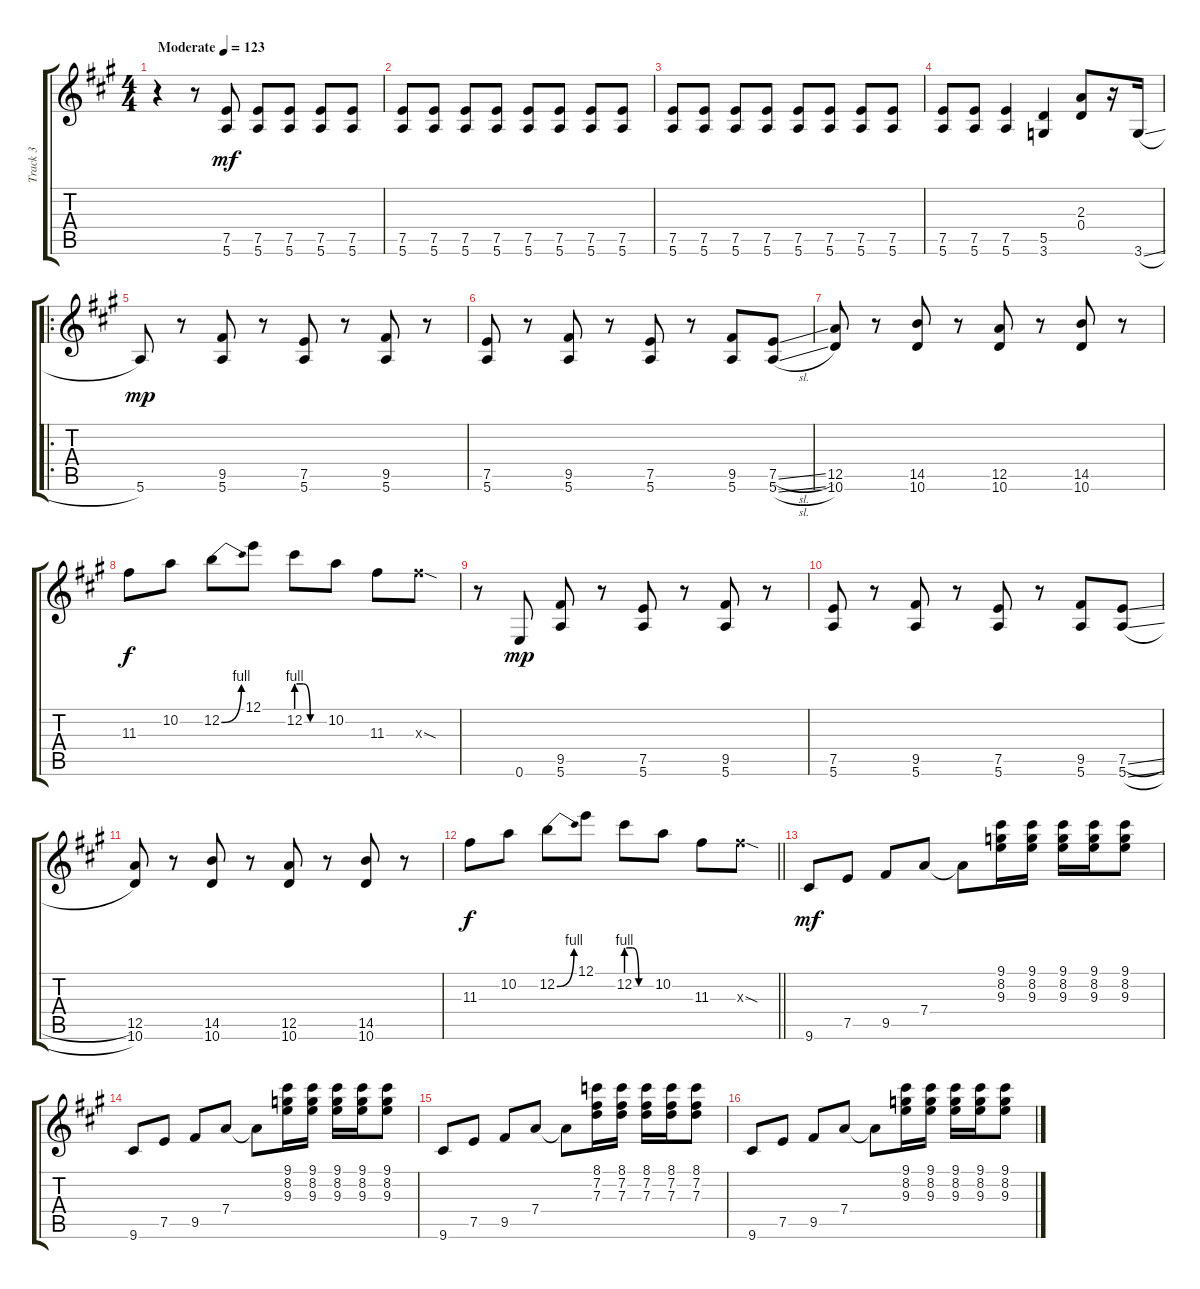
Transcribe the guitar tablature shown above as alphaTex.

\track ("Track 3" "Track 3") {instrument electricguitarjazz}
\staff {score tabs}
\tuning (E4 B3 G3 D3 A2 E2) {hide}
\ts (4 4)
\tempo (123 "Moderate")
\clef g2
\ks a
r.4{dy mf instrument electricguitarjazz} r.8 (7.5 5.6).8 (7.5 5.6).8 (7.5 5.6).8 (7.5 5.6).8 (7.5 5.6).8 |
(7.5 5.6).8 (7.5 5.6).8 (7.5 5.6).8 (7.5 5.6).8 (7.5 5.6).8 (7.5 5.6).8 (7.5 5.6).8 (7.5 5.6).8 |
(7.5 5.6).8 (7.5 5.6).8 (7.5 5.6).8 (7.5 5.6).8 (7.5 5.6).8 (7.5 5.6).8 (7.5 5.6).8 (7.5 5.6).8 |
(7.5 5.6).8 (7.5 5.6).8 (7.5 5.6).4 (5.5 3.6).4 (2.3 0.4).8 r.16 3.6{sl}.16 |
\ro
5.6.8{dy mp} r.8 (9.5 5.6).8 r.8 (7.5 5.6).8 r.8 (9.5 5.6).8 r.8 |
(7.5 5.6).8 r.8 (9.5 5.6).8 r.8 (7.5 5.6).8 r.8 (9.5 5.6).8 (7.5{sl} 5.6{sl}).8 |
(12.5 10.6).8 r.8 (14.5 10.6).8 r.8 (12.5 10.6).8 r.8 (14.5 10.6).8 r.8 |
11.3.8{dy f} 10.2.8 12.2{be (bend 0 0 60 4)}.8 12.1.8 12.2{be (custom 0 4 15 4 30 0 60 0)}.8 10.2.8 11.3.8 11.3{sod x}.8 |
r.8 0.6.8{dy mp} (9.5 5.6).8 r.8 (7.5 5.6).8 r.8 (9.5 5.6).8 r.8 |
(7.5 5.6).8 r.8 (9.5 5.6).8 r.8 (7.5 5.6).8 r.8 (9.5 5.6).8 (7.5{sl} 5.6{sl}).8 |
(12.5 10.6).8 r.8 (14.5 10.6).8 r.8 (12.5 10.6).8 r.8 (14.5 10.6).8 r.8 |
\barLineRight lightlight
11.3.8{dy f} 10.2.8 12.2{be (bend 0 0 60 4)}.8 12.1.8 12.2{be (custom 0 4 15 4 30 0 60 0)}.8 10.2.8 11.3.8 11.3{sod x}.8 |
9.6.8{dy mf} 7.5.8 9.5.8 7.4.8 7.4{t}.8 (9.1 8.2 9.3).16 (9.1 8.2 9.3).16 (9.1 8.2 9.3).16 (9.1 8.2 9.3).16 (9.1 8.2 9.3).8 |
9.6.8 7.5.8 9.5.8 7.4.8 7.4{t}.8 (9.1 8.2 9.3).16 (9.1 8.2 9.3).16 (9.1 8.2 9.3).16 (9.1 8.2 9.3).16 (9.1 8.2 9.3).8 |
9.6.8 7.5.8 9.5.8 7.4.8 7.4{t}.8 (8.1 7.2 7.3).16 (8.1 7.2 7.3).16 (8.1 7.2 7.3).16 (8.1 7.2 7.3).16 (8.1 7.2 7.3).8 |
9.6.8 7.5.8 9.5.8 7.4.8 7.4{t}.8 (9.1 8.2 9.3).16 (9.1 8.2 9.3).16 (9.1 8.2 9.3).16 (9.1 8.2 9.3).16 (9.1 8.2 9.3).8
